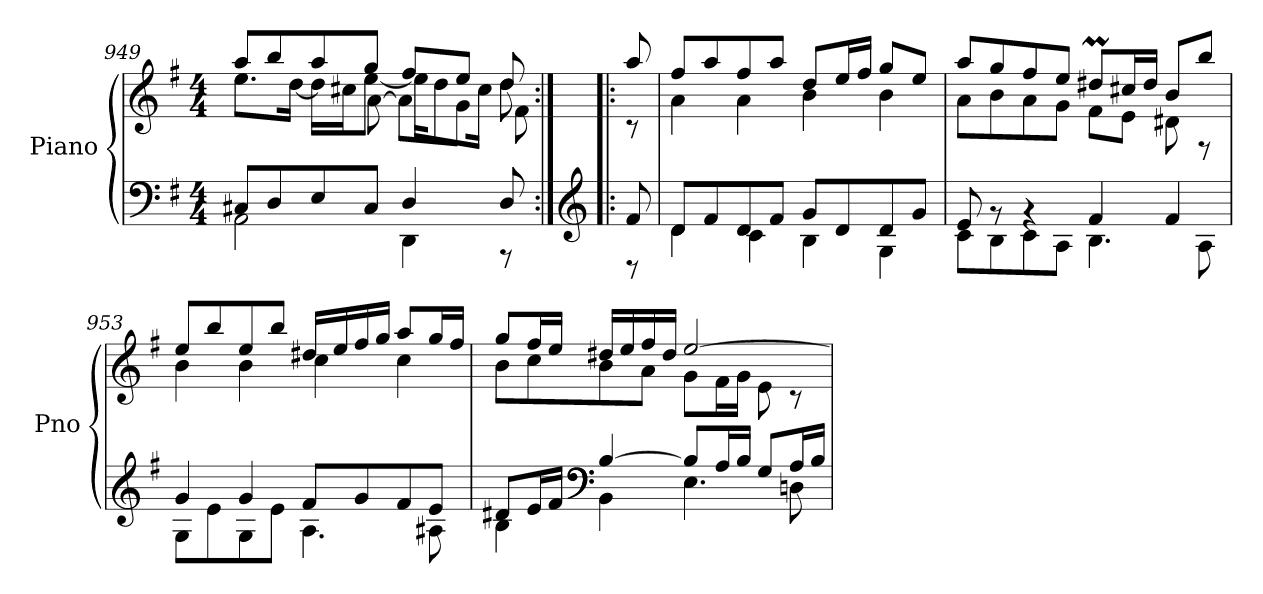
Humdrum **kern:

**kern	**kern
*part1	*part1
*staff2	*staff1
*I"Piano	*
*I'Pno	*
*clefF4	*clefG2
*k[f#]	*k[f#]
*M4/4	*M4/4
=949	=949
*^	*^
*	*	*	*^
8C#X/L	2AA\	8aa/L	8.ee\L	4.ryy
8D/	.	8bb/	.	.
.	.	.	[16dd\Jk	.
8E/	.	8aa/	16dd\LL]	.
.	.	.	16cc#X\J	.
8C#/J	.	8gg/J	[8ee\J	[8a\
4D/	4DD\	8ff#/L	16ee\KL]	8a\L]
.	.	.	8dd\	.
.	.	8ee/J	.	8g\J
.	.	.	16cc#\Jk	.
8D/	8rAAA	8dd/	8dd\	8f#\
*	*	*v	*v	*v
=950:|!|:	=950:|!|:	=950:|!|:
*clefG2	*	*
*	*	*^
8f#/	8rD	8aa/	8rc
=951	=951	=951	=951
8d/L	4d\	8ff#/L	4a\
8f#/	.	8aa/	.
8d/	4c\	8ff#/	4a\
8f#/J	.	8aa/J	.
8g/L	4B\	8dd/L	4b\
8d/	.	16ee/L	.
.	.	16ff#/JJ	.
8d/	4G\	8gg/L	4b\
8g/J	.	8ee/J	.
=952	=952	=952	=952
8e/	8c\L	8aa/L	8a\L
8rg	8B\	8gg/	8b\
4rg	8c\	8ff#/	8a\
.	8A\J	8ee/J	8g\J
4f#/	4.B\	8dd#Xm/L	8f#\L
.	.	16cc#X/L	8e\J
.	.	16dd#/JJ	.
4f#/	.	8b/L	8d#X\
.	8A\	8bb/J	8rF
!!LO:LB:g=z	!!
=953	=953	=953	=953
4g/	8G\L	8ee/L	4b\
.	8e\	8bb/	.
4g/	8G\	8ee/	4b\
.	8e\J	8bb/J	.
8f#/L	4.A\	16dd#X/LL	4cc\
.	.	16ee/	.
8g/	.	16ff#/	.
.	.	16gg/JJ	.
8f#/	.	8aa/L	4cc\
8e/J	8A#X\	16gg/L	.
.	.	16ff#/JJ	.
=954	=954	=954	=954
8d#X/L	4B\	8gg/L	8b\L
16e/L	.	16ff#/L	8cc\
16f#/JJ	.	16ee/JJ	.
*clefF4	*	*	*
[4B/	4BB\	16dd#X/LL	8b\
.	.	16ee/	.
.	.	16ff#/	8a\J
.	.	16dd#/JJ	.
8B/L]	4.E\	[2ee/	8g\L
16A/L	.	.	16f#\L
16B/JJ	.	.	16g\JJ
8G/L	.	.	8e\
16A/L	8Dn\	.	8r
16B/JJ	.	.	.
*v	*v	*	*
*	*v	*v
=	=
*-	*-
